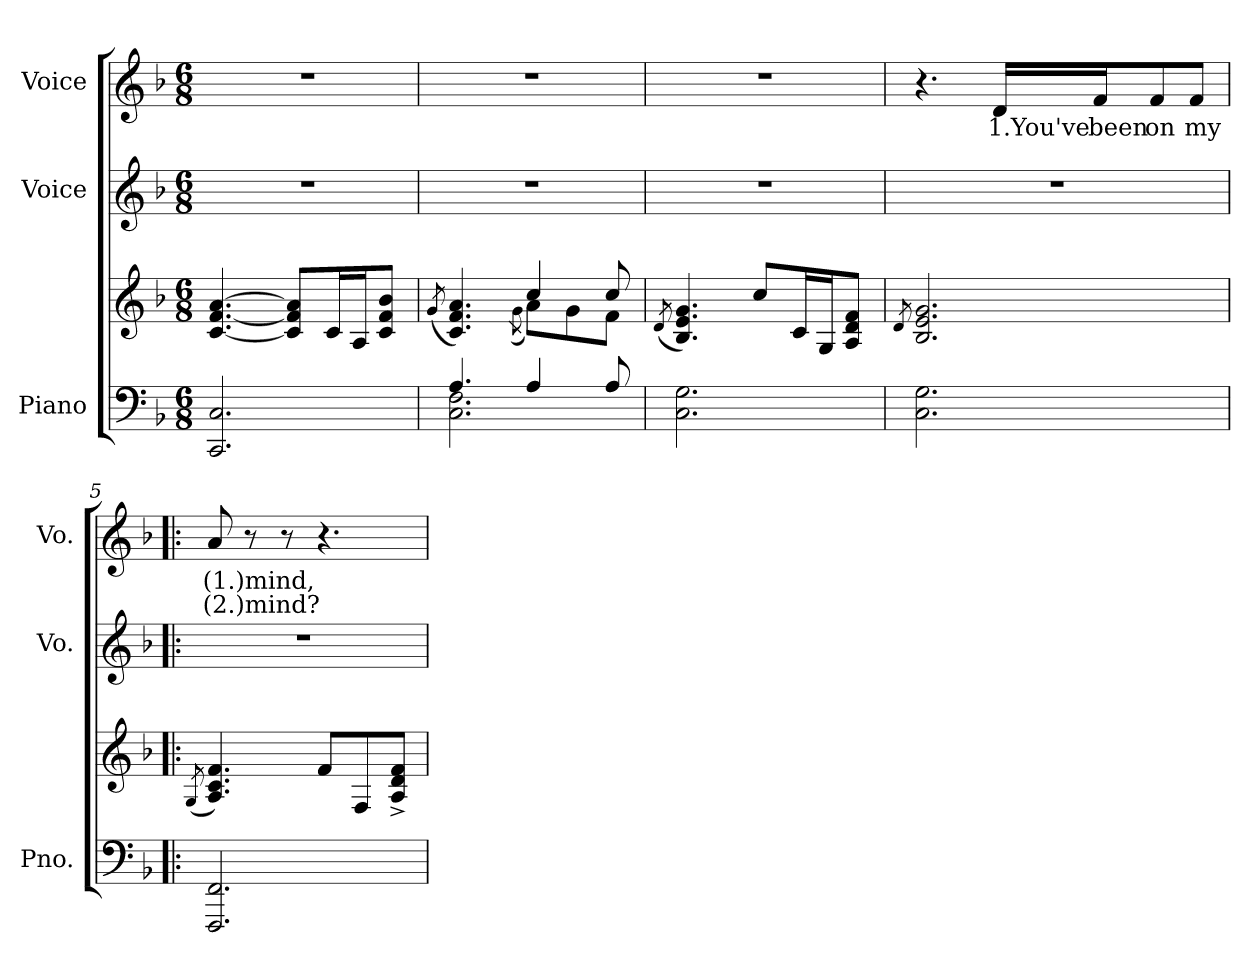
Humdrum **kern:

**kern	**kern	**kern	**kern	**text	**text
*part3	*part3	*part2	*part1	*part1	*part1
*staff4	*staff3	*staff2	*staff1	*staff1	*staff1
*I"Piano	*	*I"Voice	*I"Voice	*	*
*I'Pno.	*	*I'Vo.	*I'Vo.	*	*
*clefF4	*clefG2	*clefG2	*clefG2	*	*
*k[b-]	*k[b-]	*k[b-]	*k[b-]	*	*
*M6/8	*M6/8	*M6/8	*M6/8	*	*
*MM78	*MM78	*MM78	*MM78	*	*
=1	=1	=1	=1	=1	=1
2.CC/ 2.C/	[4.c/ [4.f/ [4.a/	2.r	2.r	.	.
.	8c/] 8f/] 8a/]L	.	.	.	.
.	16c/L	.	.	.	.
.	16A/J	.	.	.	.
.	8c/ 8f/ 8b-/J	.	.	.	.
=2	=2	=2	=2	=2	=2
.	(8qg/	.	.	.	.
*^	*^	*	*	*	*
4.A/	2.C\ 2.F\	4.c/ 4.f/ 4.a/)	4.ryy	2.r	2.r	.	.
.	.	.	(8qg\	.	.	.	.
4A/	.	4cc/	8a\L)	.	.	.	.
.	.	.	8g\	.	.	.	.
8A/	.	8cc/	8f\J	.	.	.	.
*v	*v	*	*	*	*	*	*
*	*v	*v	*	*	*	*
=3	=3	=3	=3	=3	=3
.	(8qd/	.	.	.	.
2.C\ 2.G\	4.B-/ 4.e/ 4.g/)	2.r	2.r	.	.
.	8cc/L	.	.	.	.
.	16c/L	.	.	.	.
.	16G/J	.	.	.	.
.	8A/ 8d/ 8f/J	.	.	.	.
=4	=4	=4	=4	=4	=4
.	8qd/	.	.	.	.
2.C\ 2.G\	2.B-/ 2.e/ 2.g/	2.r	4.r	.	.
!	!	!	!	!LO:LY:b	!
.	.	.	16d/LL	1.You've	.
!	!	!	!	!LO:LY:b	!
.	.	.	16f/J	been	.
!	!	!	!	!LO:LY:b	!
.	.	.	8f/	on	.
!	!	!	!	!LO:LY:b	!
.	.	.	8f/J	my	.
!!LO:LB:g=z
=5!|:	=5!|:	=5!|:	=5!|:	=5!|:	=5!|:
.	(8qG/	.	.	.	.
!	!	!	!	!LO:LY:b	!LO:LY:b
2.FFF/ 2.FF/	4.A/ 4.c/ 4.f/)	2.r	8a/	(1.)mind,	(2.)mind?
.	.	.	8r	.	.
.	.	.	8r	.	.
.	8f/L	.	4.r	.	.
.	8F/	.	.	.	.
.	8A/^ 8d/^ 8f/^J	.	.	.	.
=	=	=	=	=	=
*-	*-	*-	*-	*-	*-
